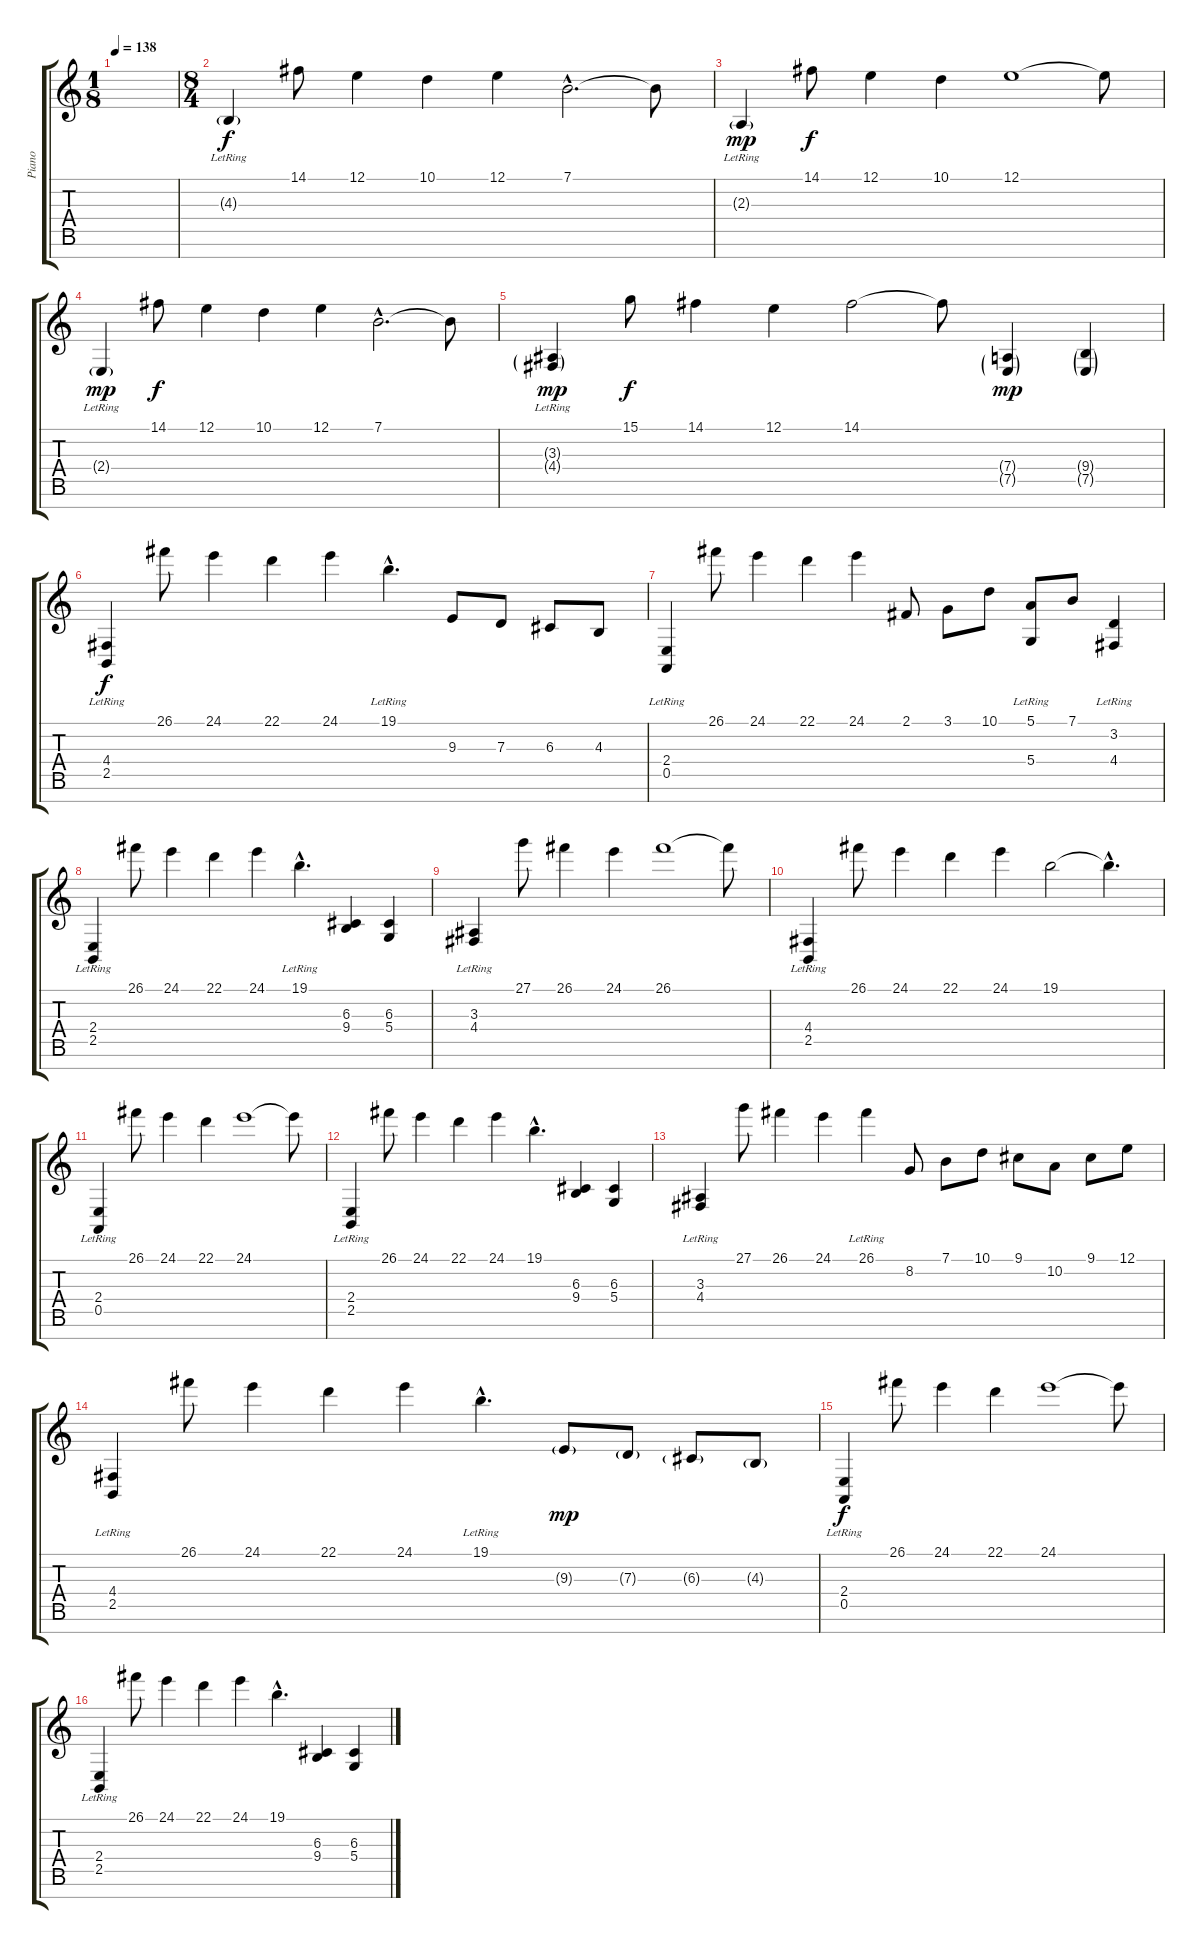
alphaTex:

\track ("Piano" "Piano") {instrument acousticgrandpiano}
\staff {score tabs}
\tuning (E4 B3 G3 D3 A2 E2 B1) {hide}
\ts (1 8)
\tempo 138
\clef g2
\ks c
|
\ts (8 4)
4.3{g lr}.4 14.1.8{dy f} 12.1.4 10.1.4 12.1.4 7.1{hac}.2{d} 7.1{t}.8 |
2.3{g lr}.4{dy mp} 14.1.8{dy f} 12.1.4 10.1.4 12.1.1 12.1{t}.8 |
2.4{g lr}.4{dy mp} 14.1.8{dy f} 12.1.4 10.1.4 12.1.4 7.1{hac}.2{d} 7.1{t}.8 |
(3.3{g lr} 4.4{g lr}).4{dy mp} 15.1.8{dy f} 14.1.4 12.1.4 14.1.2 14.1{t}.8 (7.4{g} 7.5{g}).4{dy mp} (9.4{g} 7.5{g}).4 |
(4.4{lr} 2.5{lr}).4{dy f} 26.1.8 24.1.4 22.1.4 24.1.4 19.1{hac lr}.4{d} 9.3.8 7.3.8 6.3.8 4.3.8 |
(2.4{lr} 0.5{lr}).4 26.1.8 24.1.4 22.1.4 24.1.4 2.1.8 3.1.8 10.1.8 (5.1 5.4{lr}).8 7.1.8 (3.2 4.4{lr}).4 |
(2.4{lr} 2.5{lr}).4 26.1.8 24.1.4 22.1.4 24.1.4 19.1{hac lr}.4{d} (6.3 9.4).4 (6.3 5.4).4 |
(3.3{lr} 4.4{lr}).4 27.1.8 26.1.4 24.1.4 26.1.1 26.1{t}.8 |
(4.4{lr} 2.5{lr}).4 26.1.8 24.1.4 22.1.4 24.1.4 19.1.2 19.1{hac t}.4{d} |
(2.4{lr} 0.5{lr}).4 26.1.8 24.1.4 22.1.4 24.1.1 24.1{t}.8 |
(2.4{lr} 2.5{lr}).4 26.1.8 24.1.4 22.1.4 24.1.4 19.1{hac}.4{d} (6.3 9.4).4 (6.3 5.4).4 |
(3.3{lr} 4.4{lr}).4 27.1.8 26.1.4 24.1.4 26.1{lr}.4 8.2.8 7.1.8 10.1.8 9.1.8 10.2.8 9.1.8 12.1.8 |
(4.4{lr} 2.5{lr}).4 26.1.8 24.1.4 22.1.4 24.1.4 19.1{hac lr}.4{d} 9.3{g}.8{dy mp} 7.3{g}.8 6.3{g}.8 4.3{g}.8 |
(2.4{lr} 0.5{lr}).4{dy f} 26.1.8 24.1.4 22.1.4 24.1.1 24.1{t}.8 |
(2.4{lr} 2.5{lr}).4 26.1.8 24.1.4 22.1.4 24.1.4 19.1{hac}.4{d} (6.3 9.4).4 (6.3 5.4).4
